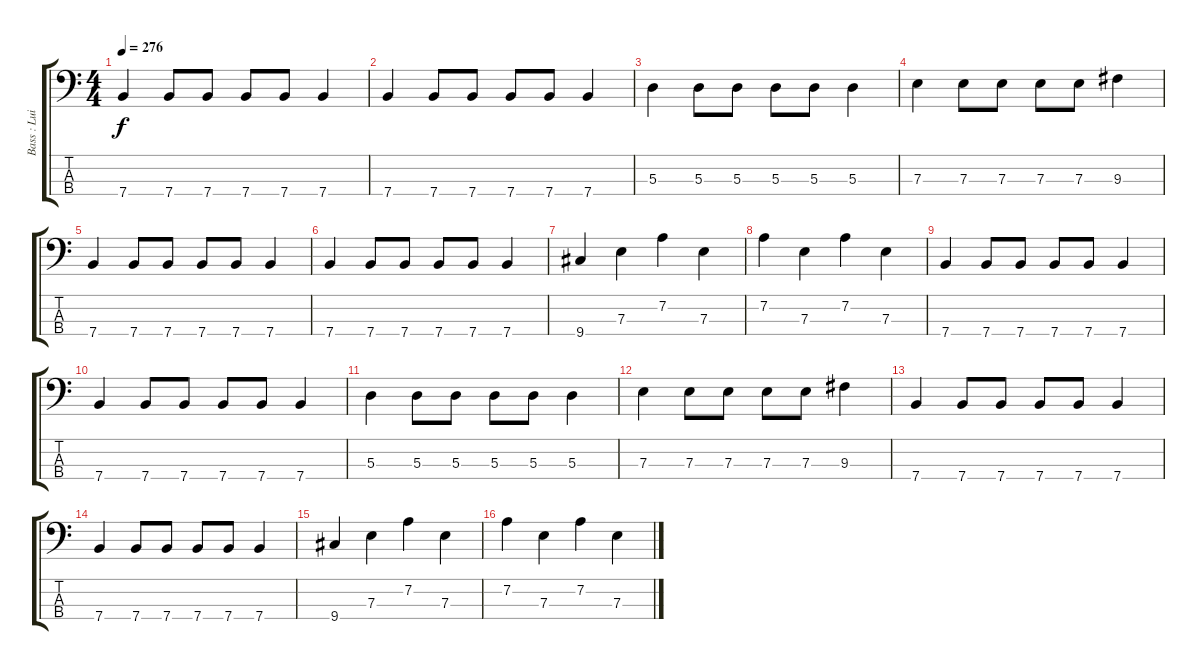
\track ("Bass : Luis Mariutti" "Bass : Lui") {instrument slapbass1}
\staff {score tabs}
\tuning (G2 D2 A1 E1) {hide}
\ts (4 4)
\tempo 276
\clef f4
\ks c
7.4.4{dy f} 7.4.8 7.4.8 7.4.8 7.4.8 7.4.4 |
7.4.4 7.4.8 7.4.8 7.4.8 7.4.8 7.4.4 |
5.3.4 5.3.8 5.3.8 5.3.8 5.3.8 5.3.4 |
7.3.4 7.3.8 7.3.8 7.3.8 7.3.8 9.3.4 |
7.4.4 7.4.8 7.4.8 7.4.8 7.4.8 7.4.4 |
7.4.4 7.4.8 7.4.8 7.4.8 7.4.8 7.4.4 |
9.4.4 7.3.4 7.2.4 7.3.4 |
7.2.4 7.3.4 7.2.4 7.3.4 |
7.4.4 7.4.8 7.4.8 7.4.8 7.4.8 7.4.4 |
7.4.4 7.4.8 7.4.8 7.4.8 7.4.8 7.4.4 |
5.3.4 5.3.8 5.3.8 5.3.8 5.3.8 5.3.4 |
7.3.4 7.3.8 7.3.8 7.3.8 7.3.8 9.3.4 |
7.4.4 7.4.8 7.4.8 7.4.8 7.4.8 7.4.4 |
7.4.4 7.4.8 7.4.8 7.4.8 7.4.8 7.4.4 |
9.4.4 7.3.4 7.2.4 7.3.4 |
7.2.4 7.3.4 7.2.4 7.3.4
